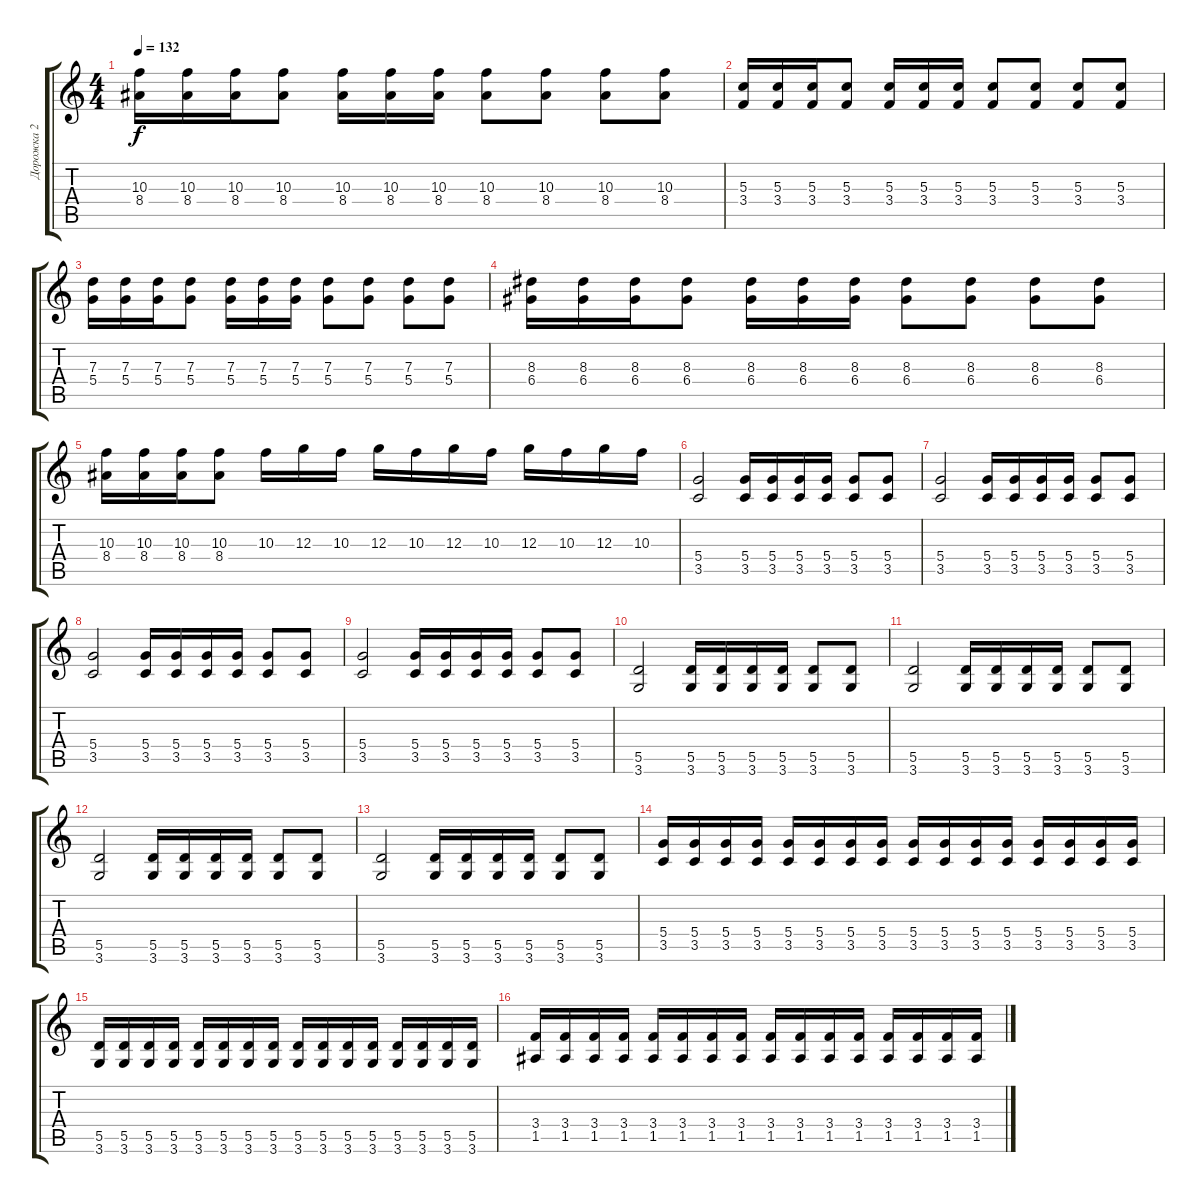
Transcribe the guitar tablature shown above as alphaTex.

\track ("Дорожка 2" "Дорожка 2") {instrument distortionguitar}
\staff {score tabs}
\tuning (E4 B3 G3 D3 A2 E2) {hide}
\ts (4 4)
\tempo 132
\clef g2
\ks c
(10.3 8.4).16{dy f} (10.3 8.4).16 (10.3 8.4).16 (10.3 8.4).8 (10.3 8.4).16 (10.3 8.4).16 (10.3 8.4).16 (10.3 8.4).8 (10.3 8.4).8 (10.3 8.4).8 (10.3 8.4).8 |
(5.3 3.4).16 (5.3 3.4).16 (5.3 3.4).16 (5.3 3.4).8 (5.3 3.4).16 (5.3 3.4).16 (5.3 3.4).16 (5.3 3.4).8 (5.3 3.4).8 (5.3 3.4).8 (5.3 3.4).8 |
(7.3 5.4).16 (7.3 5.4).16 (7.3 5.4).16 (7.3 5.4).8 (7.3 5.4).16 (7.3 5.4).16 (7.3 5.4).16 (7.3 5.4).8 (7.3 5.4).8 (7.3 5.4).8 (7.3 5.4).8 |
(8.3 6.4).16 (8.3 6.4).16 (8.3 6.4).16 (8.3 6.4).8 (8.3 6.4).16 (8.3 6.4).16 (8.3 6.4).16 (8.3 6.4).8 (8.3 6.4).8 (8.3 6.4).8 (8.3 6.4).8 |
(10.3 8.4).16 (10.3 8.4).16 (10.3 8.4).16 (10.3 8.4).8 10.3.16 12.3.16 10.3.16 12.3.16 10.3.16 12.3.16 10.3.16 12.3.16 10.3.16 12.3.16 10.3.16 |
(5.4 3.5).2 (5.4 3.5).16 (5.4 3.5).16 (5.4 3.5).16 (5.4 3.5).16 (5.4 3.5).8 (5.4 3.5).8 |
(5.4 3.5).2 (5.4 3.5).16 (5.4 3.5).16 (5.4 3.5).16 (5.4 3.5).16 (5.4 3.5).8 (5.4 3.5).8 |
(5.4 3.5).2 (5.4 3.5).16 (5.4 3.5).16 (5.4 3.5).16 (5.4 3.5).16 (5.4 3.5).8 (5.4 3.5).8 |
(5.4 3.5).2 (5.4 3.5).16 (5.4 3.5).16 (5.4 3.5).16 (5.4 3.5).16 (5.4 3.5).8 (5.4 3.5).8 |
(5.5 3.6).2 (5.5 3.6).16 (5.5 3.6).16 (5.5 3.6).16 (5.5 3.6).16 (5.5 3.6).8 (5.5 3.6).8 |
(5.5 3.6).2 (5.5 3.6).16 (5.5 3.6).16 (5.5 3.6).16 (5.5 3.6).16 (5.5 3.6).8 (5.5 3.6).8 |
(5.5 3.6).2 (5.5 3.6).16 (5.5 3.6).16 (5.5 3.6).16 (5.5 3.6).16 (5.5 3.6).8 (5.5 3.6).8 |
(5.5 3.6).2 (5.5 3.6).16 (5.5 3.6).16 (5.5 3.6).16 (5.5 3.6).16 (5.5 3.6).8 (5.5 3.6).8 |
(5.4 3.5).16 (5.4 3.5).16 (5.4 3.5).16 (5.4 3.5).16 (5.4 3.5).16 (5.4 3.5).16 (5.4 3.5).16 (5.4 3.5).16 (5.4 3.5).16 (5.4 3.5).16 (5.4 3.5).16 (5.4 3.5).16 (5.4 3.5).16 (5.4 3.5).16 (5.4 3.5).16 (5.4 3.5).16 |
(5.5 3.6).16 (5.5 3.6).16 (5.5 3.6).16 (5.5 3.6).16 (5.5 3.6).16 (5.5 3.6).16 (5.5 3.6).16 (5.5 3.6).16 (5.5 3.6).16 (5.5 3.6).16 (5.5 3.6).16 (5.5 3.6).16 (5.5 3.6).16 (5.5 3.6).16 (5.5 3.6).16 (5.5 3.6).16 |
(3.4 1.5).16 (3.4 1.5).16 (3.4 1.5).16 (3.4 1.5).16 (3.4 1.5).16 (3.4 1.5).16 (3.4 1.5).16 (3.4 1.5).16 (3.4 1.5).16 (3.4 1.5).16 (3.4 1.5).16 (3.4 1.5).16 (3.4 1.5).16 (3.4 1.5).16 (3.4 1.5).16 (3.4 1.5).16
